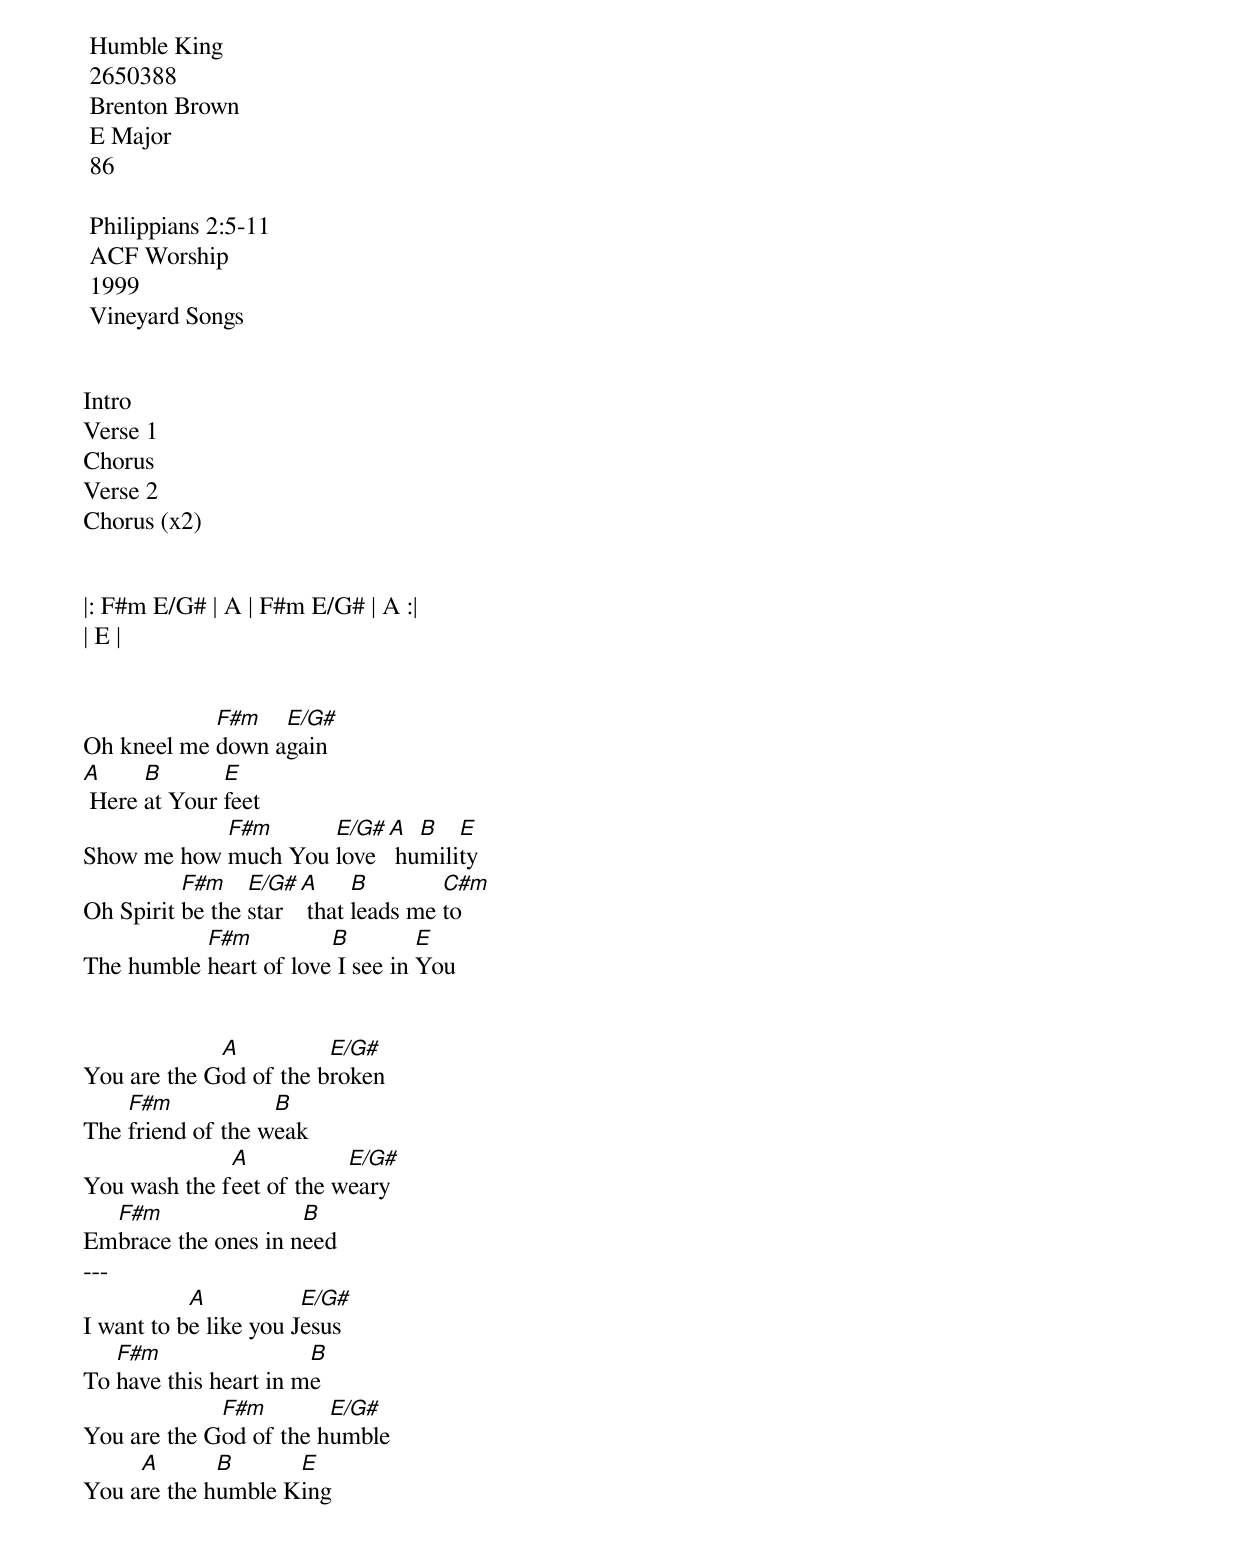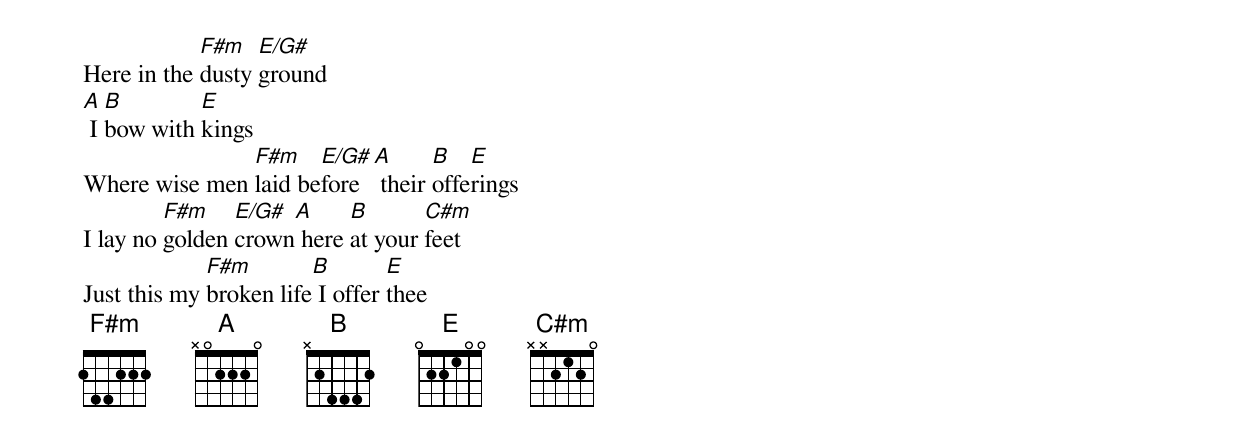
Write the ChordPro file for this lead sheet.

<song> Humble King
<ccli> 2650388
<composer> Brenton Brown
<key> E Major
<bpm> 86
<signature>
<verse> Philippians 2:5-11
<arranger> ACF Worship
<year> 1999
<publisher> Vineyard Songs

<order>
Intro
Verse 1
Chorus
Verse 2
Chorus (x2)

<Intro>
|: F#m E/G# | A | F#m E/G# | A :|
| E |

<Verse 1>
Oh kneel me [F#m]down a[E/G#]gain
[A] Here [B]at Your [E]feet
Show me how [F#m]much You [E/G#]love[A] hu[B]mili[E]ty
Oh Spirit [F#m]be the [E/G#]star[A] that [B]leads me [C#m]to
The humble [F#m]heart of love[B] I see in [E]You

<Chorus>
You are the G[A]od of the b[E/G#]roken
The [F#m]friend of the w[B]eak
You wash the f[A]eet of the w[E/G#]eary
Em[F#m]brace the ones in n[B]eed
---
I want to b[A]e like you J[E/G#]esus
To [F#m]have this heart in m[B]e
You are the G[F#m]od of the h[E/G#]umble
You a[A]re the h[B]umble K[E]ing

<Verse 2>
Here in the [F#m]dusty [E/G#]ground
[A] I [B]bow with [E]kings
Where wise men [F#m]laid be[E/G#]fore[A] their [B]offe[E]rings
I lay no [F#m]golden [E/G#]crown[A] here [B]at your [C#m]feet
Just this my [F#m]broken life[B] I offer [E]thee
